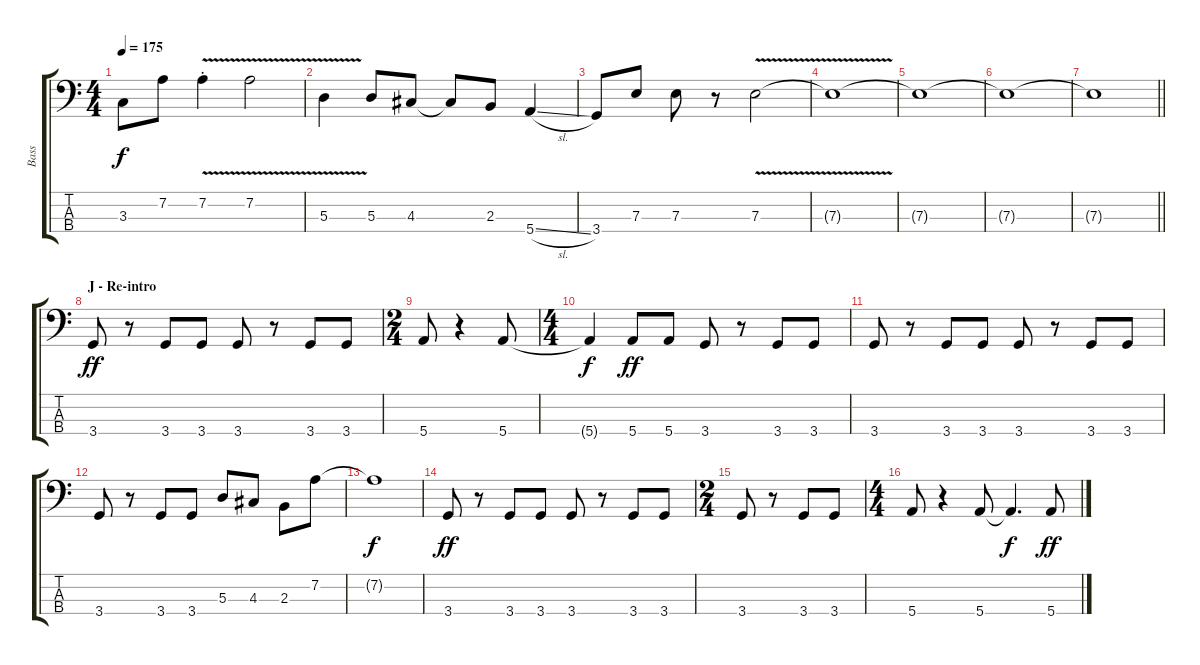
\track ("Bass" "Bass") {instrument slapbass2}
\staff {score tabs}
\tuning (G2 D2 A1 E1) {hide}
\ts (4 4)
\tempo 175
\clef f4
\ks c
3.3{t}.8{dy f} 7.2.8 7.2{v st}.4 7.2{v}.2 |
5.3{v}.4 5.3.8 4.3.8 4.3{t}.8 2.3.8 5.4{sl}.4 |
3.4.8 7.3.8 7.3.8 r.8 7.3{v}.2 |
7.3{t}.1 |
7.3{t}.1 |
7.3{t}.1 |
\barLineRight lightlight
7.3{t}.1 |
\section ("" "J - Re-intro")
3.4.8{dy ff} r.8 3.4.8 3.4.8 3.4.8 r.8 3.4.8 3.4.8 |
\ts (2 4)
5.4.8 r.4 5.4.8 |
\ts (4 4)
5.4{t}.4{dy f} 5.4.8{dy ff} 5.4.8 3.4.8 r.8 3.4.8 3.4.8 |
3.4.8 r.8 3.4.8 3.4.8 3.4.8 r.8 3.4.8 3.4.8 |
3.4.8 r.8 3.4.8 3.4.8 5.3.8 4.3.8 2.3.8 7.2.8 |
7.2{t}.1{dy f} |
3.4.8{dy ff} r.8 3.4.8 3.4.8 3.4.8 r.8 3.4.8 3.4.8 |
\ts (2 4)
3.4.8 r.8 3.4.8 3.4.8 |
\ts (4 4)
5.4.8 r.4 5.4.8 5.4{t}.4{d dy f} 5.4.8{dy ff}
